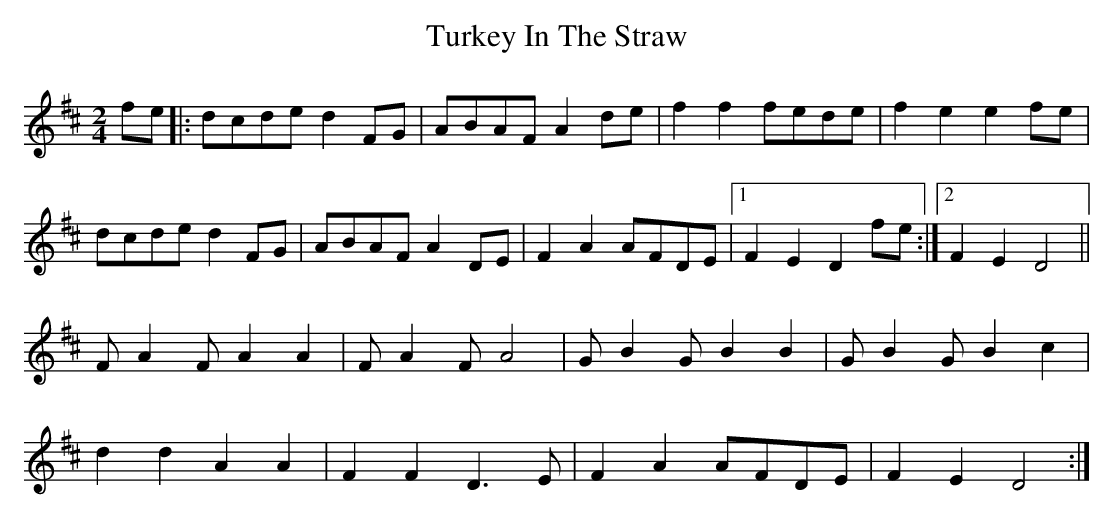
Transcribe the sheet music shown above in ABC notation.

X:1
T:Turkey In The Straw
M:2/4
L:1/8
K:D
fe|:dcde d2 FG|ABAF A2 de|f2f2 fede|f2e2e2 fe|
dcde d2 FG|ABAF A2 DE|F2A2 AFDE|1F2E2D2fe:|2F2E2D4||
FA2F A2A2|FA2F A4|GB2G B2B2|GB2G B2c2|
d2d2A2A2|F2F2 D3E|F2A2 AFDE|F2E2 D4:|
